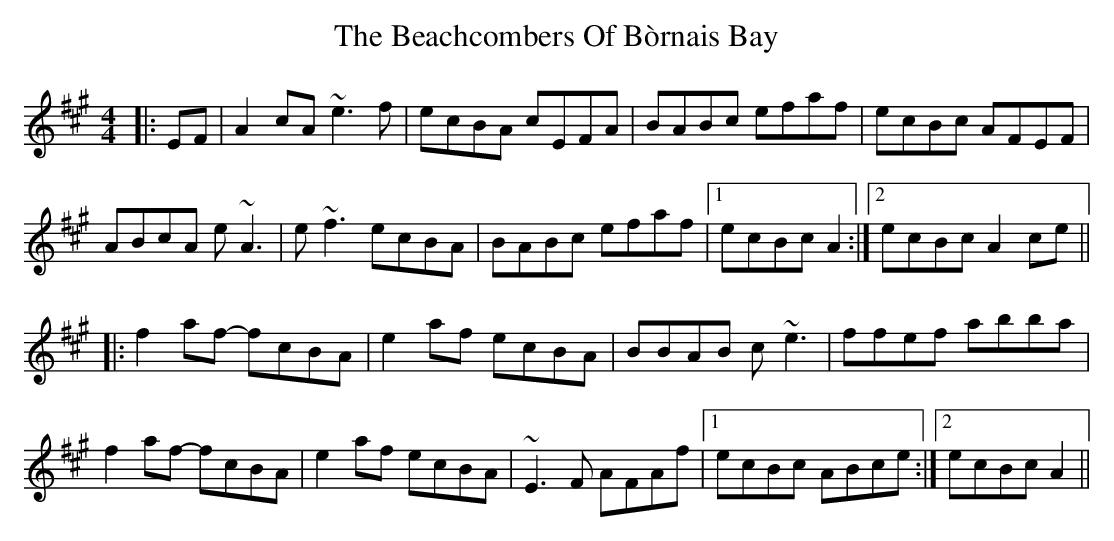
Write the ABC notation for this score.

X:1
T: The Beachcombers Of Bòrnais Bay
M: 4/4
L: 1/8
K: Amaj
|:EF|A2cA ~e3 f|ecBA cEFA|BABc efaf|ecBc AFEF|
ABcA e ~A3|e ~f3 ecBA|BABc efaf|1 ecBc A2:|2 ecBc A2 ce||
|:f2 af- fcBA|e2af ecBA|BBAB c ~e3|ffef abba|
f2 af- fcBA|e2 af ecBA|~E3 F AFAf|1 ecBc ABce:|2 ecBc A2||
